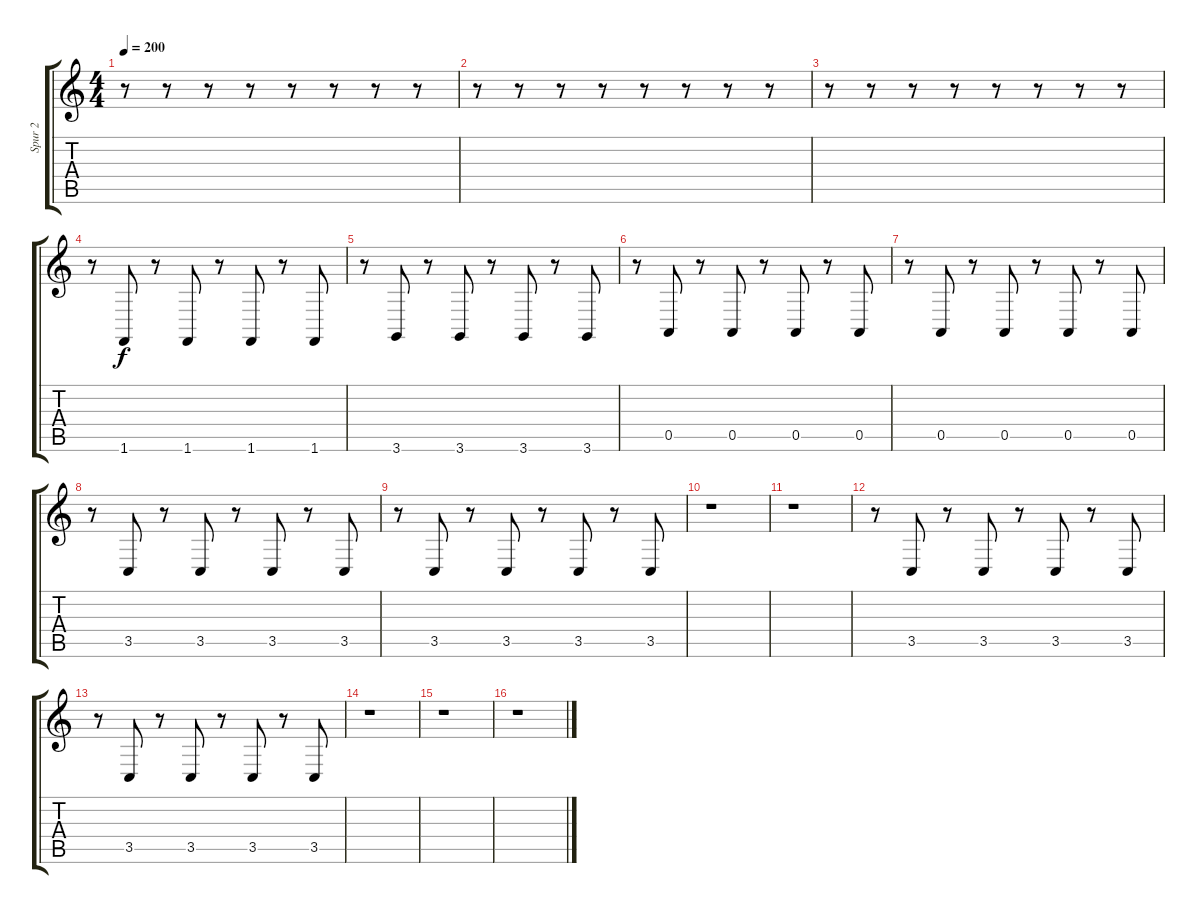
\track ("Spur 2" "Spur 2") {instrument clavinet}
\staff {score tabs}
\tuning (E4 B3 G3 D3 A2 E2) {hide}
\ts (4 4)
\tempo 200
\clef g2
\ks c
r.8{dy f} r.8 r.8 r.8 r.8 r.8 r.8 r.8 |
r.8 r.8 r.8 r.8 r.8 r.8 r.8 r.8 |
r.8 r.8 r.8 r.8 r.8 r.8 r.8 r.8 |
r.8 1.6.8 r.8 1.6.8 r.8 1.6.8 r.8 1.6.8 |
r.8 3.6.8 r.8 3.6.8 r.8 3.6.8 r.8 3.6.8 |
r.8 0.5.8 r.8 0.5.8 r.8 0.5.8 r.8 0.5.8 |
r.8 0.5.8 r.8 0.5.8 r.8 0.5.8 r.8 0.5.8 |
r.8 3.5.8 r.8 3.5.8 r.8 3.5.8 r.8 3.5.8 |
r.8 3.5.8 r.8 3.5.8 r.8 3.5.8 r.8 3.5.8 |
r.1 |
r.1 |
r.8 3.5.8 r.8 3.5.8 r.8 3.5.8 r.8 3.5.8 |
r.8 3.5.8 r.8 3.5.8 r.8 3.5.8 r.8 3.5.8 |
r.1 |
r.1 |
r.1
